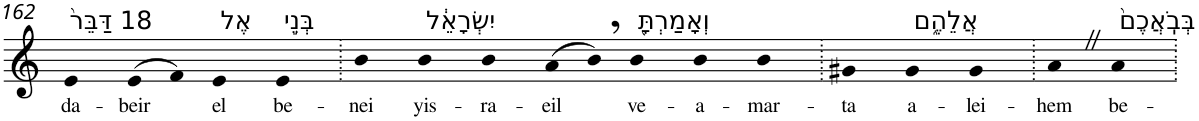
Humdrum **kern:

**kern	**text
*part1	*part1
*staff1	*staff1
*I"Piano	*
*I'Pno	*
!!LO:PB:g=z
*clefG2	*
*k[]	*
=162	=162
!LO:TX:a:t=18 דַּבֵּר֙	!
!	!LO:LY:b
4e	da-
!	!LO:LY:b
(>8e	-beir
8f)	.
!LO:TX:a:t=אֶל	!
!	!LO:LY:b
4e	el
!LO:TX:a:t=בְּנֵ֣י	!
!	!LO:LY:b
4e	be-
=163.	=163.
!	!LO:LY:b
4b	-nei
!LO:TX:a:t=יִשְׂרָאֵ֔ל	!
!	!LO:LY:b
4b	yis-
!	!LO:LY:b
4b	-ra-
!	!LO:LY:b
(>8a	-eil
8b,)	.
!LO:TX:a:t=וְאָמַרְתָּ֖	!
!	!LO:LY:b
4b	ve-
!	!LO:LY:b
4b	-a-
!	!LO:LY:b
4b	-mar-
=164.	=164.
!	!LO:LY:b
4g#X	-ta
!LO:TX:a:t=אֲלֵהֶ֑ם	!
!	!LO:LY:b
4g#	a-
!	!LO:LY:b
4g#	-lei-
=165.	=165.
!	!LO:LY:b
4aZ	-hem
!LO:TX:a:t=בְּבֹֽאֲכֶם֙	!
!	!LO:LY:b
4a	be-
=.	=.
*-	*-
